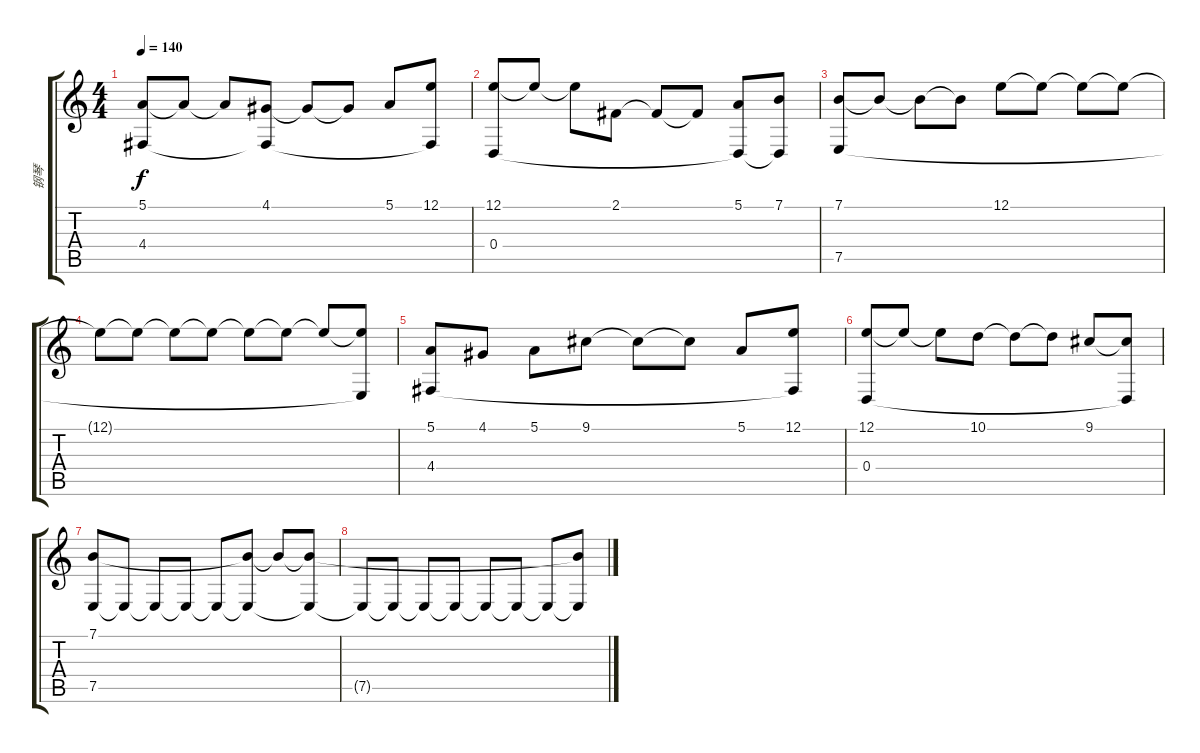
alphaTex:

\track ("钢琴" "钢琴") {instrument brightacousticpiano}
\staff {score tabs}
\tuning (E4 B3 G3 D3 A2 E2) {hide}
\ts (4 4)
\tempo 140
\clef g2
\ks c
(5.1 4.4).8{dy f volume 14} 5.1{t}.8 5.1{t}.8 (4.1 4.4{t}).8 4.1{t}.8 4.1{t}.8 5.1.8 (12.1 4.4{t}).8 |
(12.1 0.4).8 12.1{t}.8 12.1{t}.8 2.1.8 2.1{t}.8 2.1{t}.8 (5.1 0.4{t}).8 (7.1 0.4{t}).8 |
(7.1 7.5).8 7.1{t}.8 7.1{t}.8 7.1{t}.8 12.1.8 12.1{t}.8 12.1{t}.8 12.1{t}.8 |
12.1{t}.8 12.1{t}.8 12.1{t}.8 12.1{t}.8 12.1{t}.8 12.1{t}.8 12.1{t}.8 (12.1{t} 7.5{t}).8 |
(5.1 4.4).8 4.1.8 5.1.8 9.1.8 9.1{t}.8 9.1{t}.8 5.1.8 (12.1 4.4{t}).8 |
(12.1 0.4).8 12.1{t}.8 12.1{t}.8 10.1.8 10.1{t}.8 10.1{t}.8 9.1.8 (9.1{t} 0.4{t}).8 |
(7.1 7.5).8 7.5{t}.8 7.5{t}.8 7.5{t}.8 7.5{t}.8 (7.1{t} 7.5{t}).8 7.1{t}.8 (7.1{t} 7.5{t}).8 |
7.5{t}.8 7.5{t}.8 7.5{t}.8 7.5{t}.8 7.5{t}.8 7.5{t}.8 7.5{t}.8 (7.1{t} 7.5{t}).8
